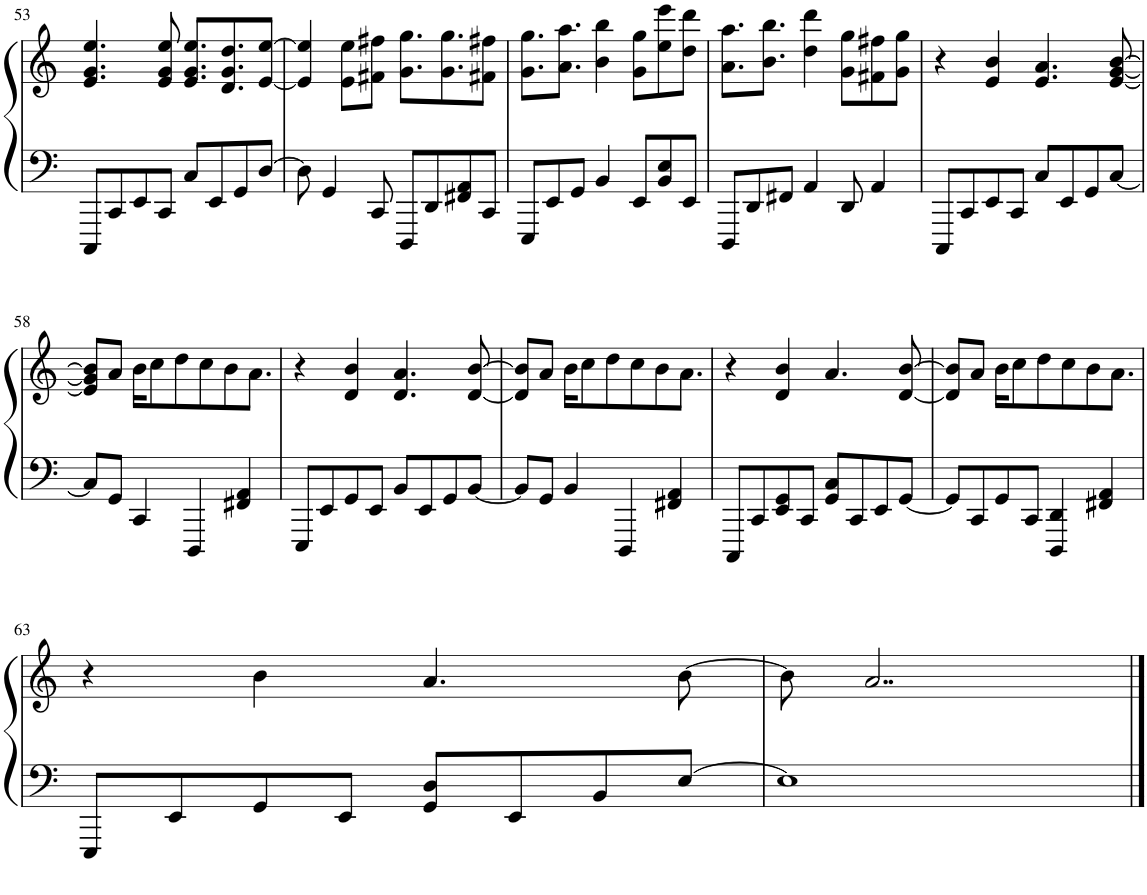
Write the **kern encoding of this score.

**kern	**kern
*part1	*part1
*staff2	*staff1
*I"Piano	*
*I'Pia.	*
!!LO:PB:g=z
*clefF4	*clefG2
*k[]	*k[]
*M4/4	*M4/4
=53	=53
8CCC/L	4.e/ 4.g/ 4.ee/
8CC/	.
8EE/	.
8CC/J	8e/ 8g/ 8ee/
8C/L	8.e/ 8.g/ 8.ee/L
8EE/	.
.	8.d/ 8.g/ 8.dd/
8GG/	.
[8D/J	[8e/ [8ee/J
=54	=54
8D\]	4e/] 4ee/]
4GG/	.
.	8e\ 8ee\L
8CC/	8f#X\ 8ff#X\J
8DDD/L	8.g\ 8.gg\L
8DD/	.
.	8.g\ 8.gg\
8FF#X/ 8AA/	.
8CC/J	8f#X\ 8ff#X\J
=55	=55
8EEE/L	8.g\ 8.gg\L
8EE/	.
.	8.a\ 8.aa\J
8GG/J	.
4BB/	4b\ 4bb\
8EE/L	8g\ 8gg\L
8BB/ 8E/	8ee\ 8eee\
8EE/J	8dd\ 8ddd\J
=56	=56
8DDD/L	8.a\ 8.aa\L
8DD/	.
.	8.b\ 8.bb\J
8FF#X/J	.
4AA/	4dd\ 4ddd\
8DD/	8g\ 8gg\L
4AA/	8f#X\ 8ff#X\
.	8g\ 8gg\J
=57	=57
8CCC/L	4r
8CC/	.
8EE/	4e/ 4b/
8CC/J	.
8C/L	4.e/ 4.a/
8EE/	.
8GG/	.
[8C/J	[8e/ [8g/ [8b/
!!LO:LB:g=z
=58	=58
8C/L]	8e/] 8g/] 8b/]L
8GG/J	8a/J
4CC/	16b\KL
.	8cc\
.	8dd\
4DDD/	.
.	8cc\
.	8b\
4FF#X/ 4AA/	.
.	8.a\J
=59	=59
8EEE/L	4r
8EE/	.
8GG/	4d/ 4b/
8EE/J	.
8BB/L	4.d/ 4.a/
8EE/	.
8GG/	.
[8BB/J	[8d/ [8b/
=60	=60
8BB/L]	8d/] 8b/]L
8GG/J	8a/J
4BB/	16b\KL
.	8cc\
.	8dd\
4DDD/	.
.	8cc\
.	8b\
4FF#X/ 4AA/	.
.	8.a\J
=61	=61
8CCC/L	4r
8CC/	.
8EE/ 8GG/	4d/ 4b/
8CC/J	.
8GG/ 8C/L	4.a/
8CC/	.
8EE/	.
[8GG/J	[8d/ [8b/
=62	=62
8GG/L]	8d/] 8b/]L
8CC/	8a/J
8GG/	16b\KL
.	8cc\
8CC/J	.
.	8dd\
4DDD/ 4DD/	.
.	8cc\
.	8b\
4FF#X/ 4AA/	.
.	8.a\J
!!LO:LB:g=z
=63	=63
8EEE/L	4r
8EE/	.
8GG/	4b\
8EE/J	.
8GG/ 8D/L	4.a/
8EE/	.
8BB/	.
[8E/J	[8b\
=64	=64
1E]	8b\]
.	2..a/
==	==
*-	*-
